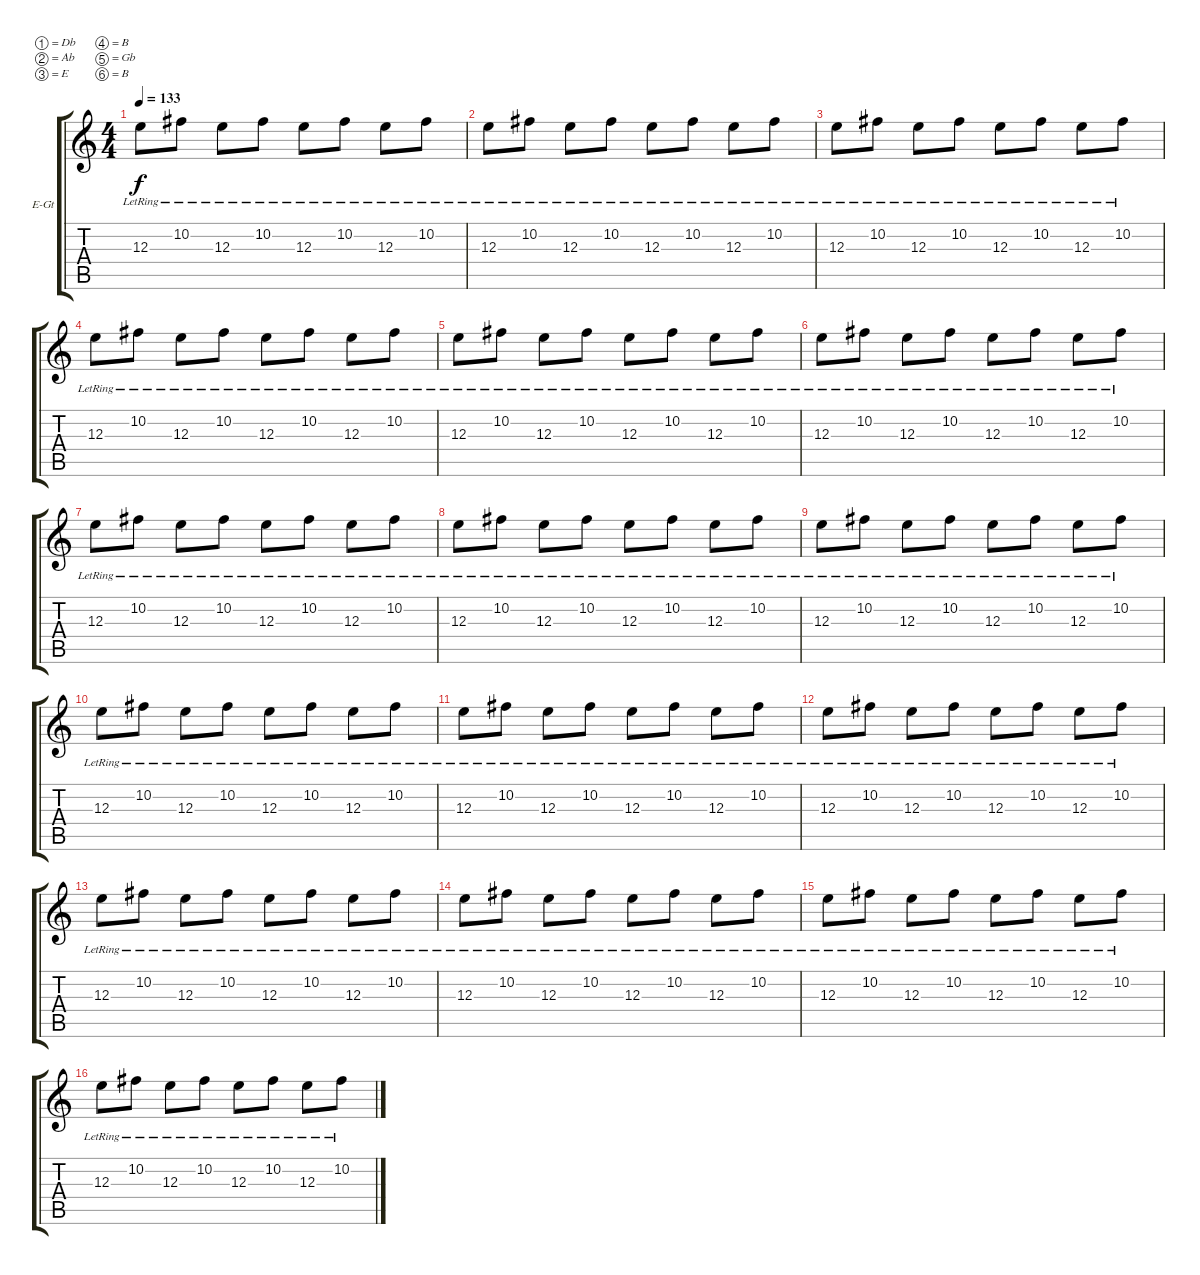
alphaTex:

\bracketExtendMode groupsimilarinstruments
\firstSystemTrackNameOrientation horizontal
\otherSystemsTrackNameOrientation horizontal
\track ("Fills" "E-Gt") {instrument overdrivenguitar}
\staff {score tabs}
\tuning (Db4 Ab3 E3 B2 Gb2 B1)
\ts (4 4)
\tempo 133
\clef g2
\ks c
12.3{lr}.8{dy f} 10.2{lr}.8 12.3{lr}.8 10.2{lr}.8 12.3{lr}.8 10.2{lr}.8 12.3{lr}.8 10.2{lr}.8 |
12.3{lr}.8 10.2{lr}.8 12.3{lr}.8 10.2{lr}.8 12.3{lr}.8 10.2{lr}.8 12.3{lr}.8 10.2{lr}.8 |
12.3{lr}.8 10.2{lr}.8 12.3{lr}.8 10.2{lr}.8 12.3{lr}.8 10.2{lr}.8 12.3{lr}.8 10.2{lr}.8 |
12.3{lr}.8 10.2{lr}.8 12.3{lr}.8 10.2{lr}.8 12.3{lr}.8 10.2{lr}.8 12.3{lr}.8 10.2{lr}.8 |
12.3{lr}.8 10.2{lr}.8 12.3{lr}.8 10.2{lr}.8 12.3{lr}.8 10.2{lr}.8 12.3{lr}.8 10.2{lr}.8 |
12.3{lr}.8 10.2{lr}.8 12.3{lr}.8 10.2{lr}.8 12.3{lr}.8 10.2{lr}.8 12.3{lr}.8 10.2{lr}.8 |
12.3{lr}.8 10.2{lr}.8 12.3{lr}.8 10.2{lr}.8 12.3{lr}.8 10.2{lr}.8 12.3{lr}.8 10.2{lr}.8 |
12.3{lr}.8 10.2{lr}.8 12.3{lr}.8 10.2{lr}.8 12.3{lr}.8 10.2{lr}.8 12.3{lr}.8 10.2{lr}.8 |
12.3{lr}.8 10.2{lr}.8 12.3{lr}.8 10.2{lr}.8 12.3{lr}.8 10.2{lr}.8 12.3{lr}.8 10.2{lr}.8 |
12.3{lr}.8 10.2{lr}.8 12.3{lr}.8 10.2{lr}.8 12.3{lr}.8 10.2{lr}.8 12.3{lr}.8 10.2{lr}.8 |
12.3{lr}.8 10.2{lr}.8 12.3{lr}.8 10.2{lr}.8 12.3{lr}.8 10.2{lr}.8 12.3{lr}.8 10.2{lr}.8 |
12.3{lr}.8 10.2{lr}.8 12.3{lr}.8 10.2{lr}.8 12.3{lr}.8 10.2{lr}.8 12.3{lr}.8 10.2{lr}.8 |
12.3{lr}.8 10.2{lr}.8 12.3{lr}.8 10.2{lr}.8 12.3{lr}.8 10.2{lr}.8 12.3{lr}.8 10.2{lr}.8 |
12.3{lr}.8 10.2{lr}.8 12.3{lr}.8 10.2{lr}.8 12.3{lr}.8 10.2{lr}.8 12.3{lr}.8 10.2{lr}.8 |
12.3{lr}.8 10.2{lr}.8 12.3{lr}.8 10.2{lr}.8 12.3{lr}.8 10.2{lr}.8 12.3{lr}.8 10.2{lr}.8 |
12.3{lr}.8 10.2{lr}.8 12.3{lr}.8 10.2{lr}.8 12.3{lr}.8 10.2{lr}.8 12.3{lr}.8 10.2{lr}.8
